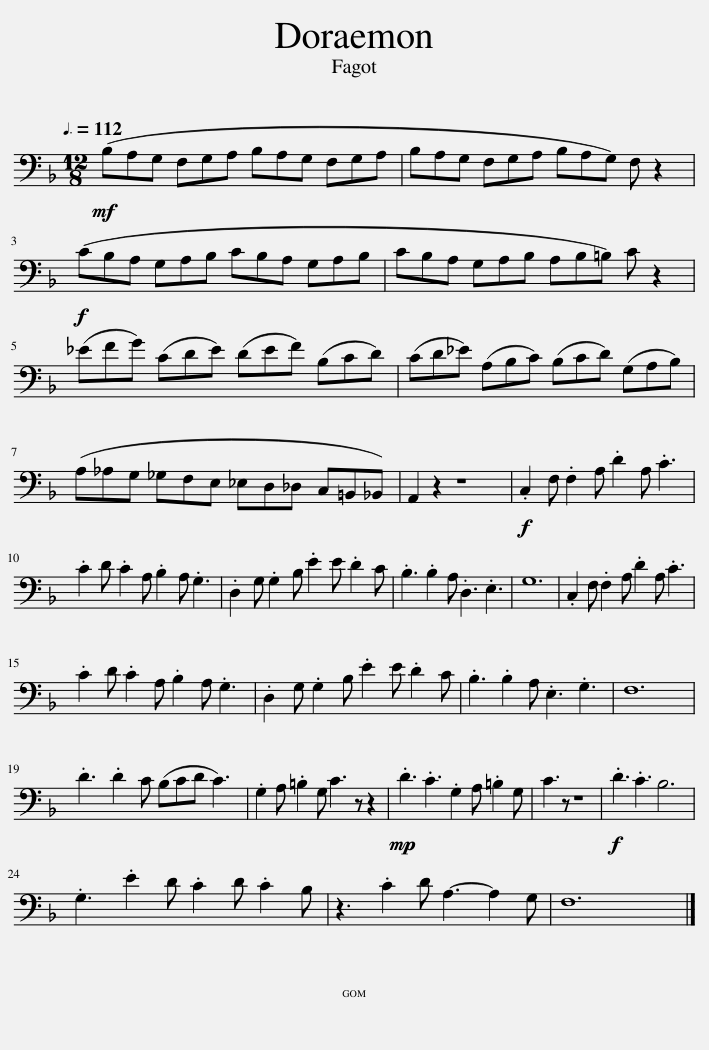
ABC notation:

X:1
L:1/8
Q:3/8=112
M:12/8
I:linebreak $
K:F
V:1 bass
V:1
!mf! (B,A,G, F,G,A, B,A,G, F,G,A, | B,A,G, F,G,A, B,A,G,) F, z2 |$!f! (CB,A, G,A,B, CB,A, G,A,B, | CB,A, G,A,B, A,B,=B,) C z2 |$ (_EFG) (CDE) (DEF) (B,CD) | %5
 (CD_E) (A,B,C) (B,CD) (G,A,B,) |$ (A,_A,G, _G,F,E, _E,D,_D, C,=B,,_B,,) | A,,2 z2 z8 |!f! .C,2 F, .F,2 A, .D2 A, .C3 |$ .C2 D .C2 A, .B,2 A, .G,3 | %10
 .D,2 G, .G,2 B, .E2 E .D2 C | .B,3 .B,2 A, .D,3 .E,3 | G,12 | .C,2 F, .F,2 A, .D2 A, .C3 |$ .C2 D .C2 A, .B,2 A, .G,3 | %15
 .D,2 G, .G,2 B, .E2 E .D2 C | .B,3 .B,2 A, .E,3 .G,3 | F,12 |$ .D3 .D2 C (B,CD C3) | .G,2 A, .=B,2 G, C3 z z2 | %20
!mp! .D3 .C3 .G,2 A, .=B,2 G, | C3 z z8 |!f! .D3 .C3 B,6 |$ .G,3 .E2 D .C2 D .C2 B, | z3 .C2 D A,3- A,2 G, | %25
 F,12 |] %26
